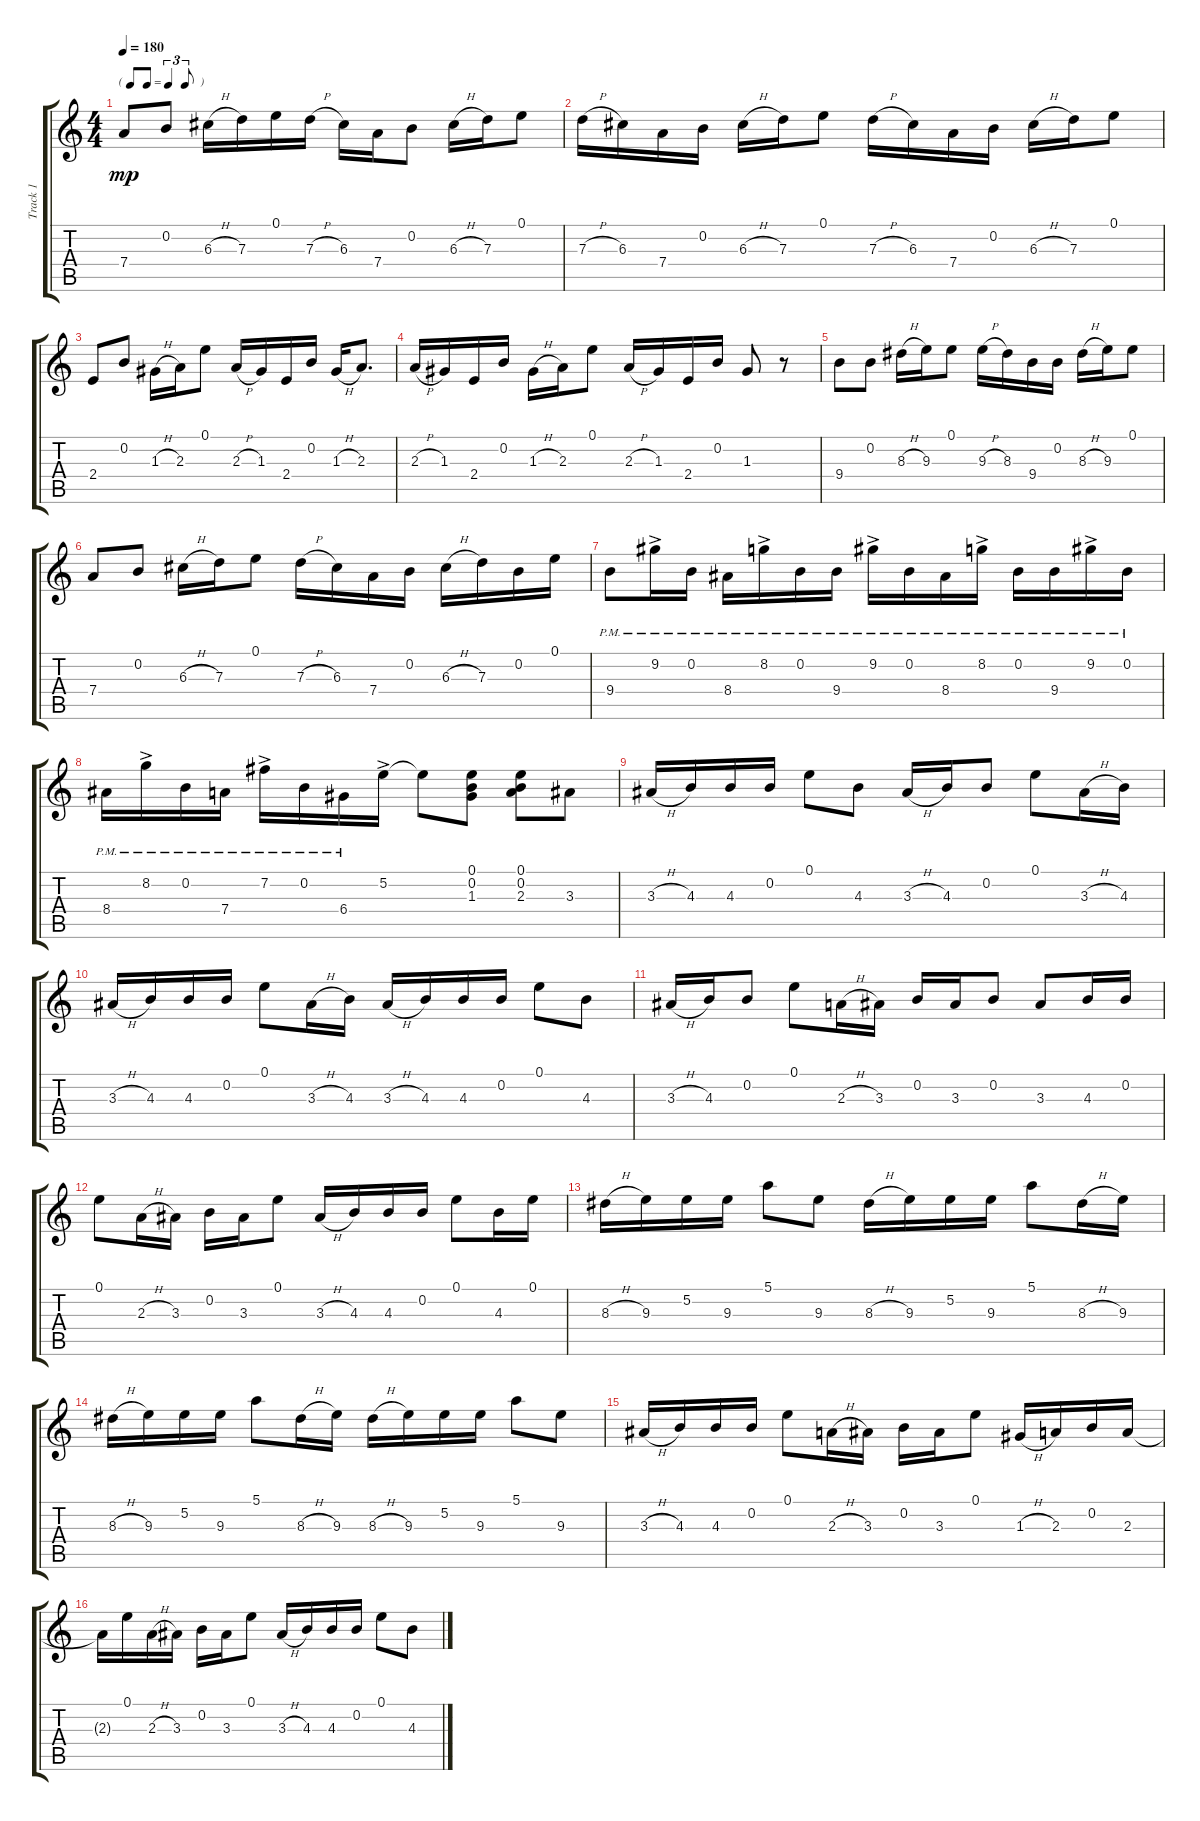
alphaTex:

\track ("Track 1" "Track 1") {instrument electricguitarclean}
\staff {score tabs}
\tuning (E4 B3 G3 D3 A2 E2) {hide}
\ts (4 4)
\tf triplet8th
\tempo 180
\clef g2
\ks c
7.4.8{lyrics (0 "") lyrics (1 "") lyrics (2 "") lyrics (3 "") lyrics (4 "") dy mp} 0.2.8{lyrics (0 "") lyrics (1 "") lyrics (2 "") lyrics (3 "") lyrics (4 "")} 6.3{h}.16{lyrics (0 "") lyrics (1 "") lyrics (2 "") lyrics (3 "") lyrics (4 "")} 7.3.16{lyrics (0 "") lyrics (1 "") lyrics (2 "") lyrics (3 "") lyrics (4 "")} 0.1.16{lyrics (0 "") lyrics (1 "") lyrics (2 "") lyrics (3 "") lyrics (4 "")} 7.3{h}.16{lyrics (0 "") lyrics (1 "") lyrics (2 "") lyrics (3 "") lyrics (4 "")} 6.3.16{lyrics (0 "") lyrics (1 "") lyrics (2 "") lyrics (3 "") lyrics (4 "")} 7.4.16{lyrics (0 "") lyrics (1 "") lyrics (2 "") lyrics (3 "") lyrics (4 "")} 0.2.8{lyrics (0 "") lyrics (1 "") lyrics (2 "") lyrics (3 "") lyrics (4 "")} 6.3{h}.16{lyrics (0 "") lyrics (1 "") lyrics (2 "") lyrics (3 "") lyrics (4 "")} 7.3.16{lyrics (0 "") lyrics (1 "") lyrics (2 "") lyrics (3 "") lyrics (4 "")} 0.1.8{lyrics (0 "") lyrics (1 "") lyrics (2 "") lyrics (3 "") lyrics (4 "")} |
7.3{h}.16{lyrics (0 "") lyrics (1 "") lyrics (2 "") lyrics (3 "") lyrics (4 "")} 6.3.16{lyrics (0 "") lyrics (1 "") lyrics (2 "") lyrics (3 "") lyrics (4 "")} 7.4.16{lyrics (0 "") lyrics (1 "") lyrics (2 "") lyrics (3 "") lyrics (4 "")} 0.2.16{lyrics (0 "") lyrics (1 "") lyrics (2 "") lyrics (3 "") lyrics (4 "")} 6.3{h}.16{lyrics (0 "") lyrics (1 "") lyrics (2 "") lyrics (3 "") lyrics (4 "")} 7.3.16{lyrics (0 "") lyrics (1 "") lyrics (2 "") lyrics (3 "") lyrics (4 "")} 0.1.8{lyrics (0 "") lyrics (1 "") lyrics (2 "") lyrics (3 "") lyrics (4 "")} 7.3{h}.16{lyrics (0 "") lyrics (1 "") lyrics (2 "") lyrics (3 "") lyrics (4 "")} 6.3.16{lyrics (0 "") lyrics (1 "") lyrics (2 "") lyrics (3 "") lyrics (4 "")} 7.4.16{lyrics (0 "") lyrics (1 "") lyrics (2 "") lyrics (3 "") lyrics (4 "")} 0.2.16{lyrics (0 "") lyrics (1 "") lyrics (2 "") lyrics (3 "") lyrics (4 "")} 6.3{h}.16{lyrics (0 "") lyrics (1 "") lyrics (2 "") lyrics (3 "") lyrics (4 "")} 7.3.16{lyrics (0 "") lyrics (1 "") lyrics (2 "") lyrics (3 "") lyrics (4 "")} 0.1.8{lyrics (0 "") lyrics (1 "") lyrics (2 "") lyrics (3 "") lyrics (4 "")} |
2.4.8{lyrics (0 "") lyrics (1 "") lyrics (2 "") lyrics (3 "") lyrics (4 "")} 0.2.8{lyrics (0 "") lyrics (1 "") lyrics (2 "") lyrics (3 "") lyrics (4 "")} 1.3{h}.16{lyrics (0 "") lyrics (1 "") lyrics (2 "") lyrics (3 "") lyrics (4 "")} 2.3.16{lyrics (0 "") lyrics (1 "") lyrics (2 "") lyrics (3 "") lyrics (4 "")} 0.1.8{lyrics (0 "") lyrics (1 "") lyrics (2 "") lyrics (3 "") lyrics (4 "")} 2.3{h}.16{lyrics (0 "") lyrics (1 "") lyrics (2 "") lyrics (3 "") lyrics (4 "")} 1.3.16{lyrics (0 "") lyrics (1 "") lyrics (2 "") lyrics (3 "") lyrics (4 "")} 2.4.16{lyrics (0 "") lyrics (1 "") lyrics (2 "") lyrics (3 "") lyrics (4 "")} 0.2.16{lyrics (0 "") lyrics (1 "") lyrics (2 "") lyrics (3 "") lyrics (4 "")} 1.3{h}.16{lyrics (0 "") lyrics (1 "") lyrics (2 "") lyrics (3 "") lyrics (4 "")} 2.3.8{d lyrics (0 "") lyrics (1 "") lyrics (2 "") lyrics (3 "") lyrics (4 "")} |
2.3{h}.16{lyrics (0 "") lyrics (1 "") lyrics (2 "") lyrics (3 "") lyrics (4 "")} 1.3.16{lyrics (0 "") lyrics (1 "") lyrics (2 "") lyrics (3 "") lyrics (4 "")} 2.4.16{lyrics (0 "") lyrics (1 "") lyrics (2 "") lyrics (3 "") lyrics (4 "")} 0.2.16{lyrics (0 "") lyrics (1 "") lyrics (2 "") lyrics (3 "") lyrics (4 "")} 1.3{h}.16{lyrics (0 "") lyrics (1 "") lyrics (2 "") lyrics (3 "") lyrics (4 "")} 2.3.16{lyrics (0 "") lyrics (1 "") lyrics (2 "") lyrics (3 "") lyrics (4 "")} 0.1.8{lyrics (0 "") lyrics (1 "") lyrics (2 "") lyrics (3 "") lyrics (4 "")} 2.3{h}.16{lyrics (0 "") lyrics (1 "") lyrics (2 "") lyrics (3 "") lyrics (4 "")} 1.3.16{lyrics (0 "") lyrics (1 "") lyrics (2 "") lyrics (3 "") lyrics (4 "")} 2.4.16{lyrics (0 "") lyrics (1 "") lyrics (2 "") lyrics (3 "") lyrics (4 "")} 0.2.16{lyrics (0 "") lyrics (1 "") lyrics (2 "") lyrics (3 "") lyrics (4 "")} 1.3.8{lyrics (0 "") lyrics (1 "") lyrics (2 "") lyrics (3 "") lyrics (4 "")} r.8 |
9.4.8{lyrics (0 "") lyrics (1 "") lyrics (2 "") lyrics (3 "") lyrics (4 "")} 0.2.8{lyrics (0 "") lyrics (1 "") lyrics (2 "") lyrics (3 "") lyrics (4 "")} 8.3{h}.16{lyrics (0 "") lyrics (1 "") lyrics (2 "") lyrics (3 "") lyrics (4 "")} 9.3.16{lyrics (0 "") lyrics (1 "") lyrics (2 "") lyrics (3 "") lyrics (4 "")} 0.1.8{lyrics (0 "") lyrics (1 "") lyrics (2 "") lyrics (3 "") lyrics (4 "")} 9.3{h}.16{lyrics (0 "") lyrics (1 "") lyrics (2 "") lyrics (3 "") lyrics (4 "")} 8.3.16{lyrics (0 "") lyrics (1 "") lyrics (2 "") lyrics (3 "") lyrics (4 "")} 9.4.16{lyrics (0 "") lyrics (1 "") lyrics (2 "") lyrics (3 "") lyrics (4 "")} 0.2.16{lyrics (0 "") lyrics (1 "") lyrics (2 "") lyrics (3 "") lyrics (4 "")} 8.3{h}.16{lyrics (0 "") lyrics (1 "") lyrics (2 "") lyrics (3 "") lyrics (4 "")} 9.3.16{lyrics (0 "") lyrics (1 "") lyrics (2 "") lyrics (3 "") lyrics (4 "")} 0.1.8{lyrics (0 "") lyrics (1 "") lyrics (2 "") lyrics (3 "") lyrics (4 "")} |
7.4.8{lyrics (0 "") lyrics (1 "") lyrics (2 "") lyrics (3 "") lyrics (4 "")} 0.2.8{lyrics (0 "") lyrics (1 "") lyrics (2 "") lyrics (3 "") lyrics (4 "")} 6.3{h}.16{lyrics (0 "") lyrics (1 "") lyrics (2 "") lyrics (3 "") lyrics (4 "")} 7.3.16{lyrics (0 "") lyrics (1 "") lyrics (2 "") lyrics (3 "") lyrics (4 "")} 0.1.8{lyrics (0 "") lyrics (1 "") lyrics (2 "") lyrics (3 "") lyrics (4 "")} 7.3{h}.16{lyrics (0 "") lyrics (1 "") lyrics (2 "") lyrics (3 "") lyrics (4 "")} 6.3.16{lyrics (0 "") lyrics (1 "") lyrics (2 "") lyrics (3 "") lyrics (4 "")} 7.4.16{lyrics (0 "") lyrics (1 "") lyrics (2 "") lyrics (3 "") lyrics (4 "")} 0.2.16{lyrics (0 "") lyrics (1 "") lyrics (2 "") lyrics (3 "") lyrics (4 "")} 6.3{h}.16{lyrics (0 "") lyrics (1 "") lyrics (2 "") lyrics (3 "") lyrics (4 "")} 7.3.16{lyrics (0 "") lyrics (1 "") lyrics (2 "") lyrics (3 "") lyrics (4 "")} 0.2.16{lyrics (0 "") lyrics (1 "") lyrics (2 "") lyrics (3 "") lyrics (4 "")} 0.1.16{lyrics (0 "") lyrics (1 "") lyrics (2 "") lyrics (3 "") lyrics (4 "")} |
9.4{pm}.8{lyrics (0 "") lyrics (1 "") lyrics (2 "") lyrics (3 "") lyrics (4 "")} 9.2{ac pm}.16{lyrics (0 "") lyrics (1 "") lyrics (2 "") lyrics (3 "") lyrics (4 "")} 0.2{pm}.16{lyrics (0 "") lyrics (1 "") lyrics (2 "") lyrics (3 "") lyrics (4 "")} 8.4{pm}.16{lyrics (0 "") lyrics (1 "") lyrics (2 "") lyrics (3 "") lyrics (4 "")} 8.2{ac pm}.16{lyrics (0 "") lyrics (1 "") lyrics (2 "") lyrics (3 "") lyrics (4 "")} 0.2{pm}.16{lyrics (0 "") lyrics (1 "") lyrics (2 "") lyrics (3 "") lyrics (4 "")} 9.4{pm}.16{lyrics (0 "") lyrics (1 "") lyrics (2 "") lyrics (3 "") lyrics (4 "")} 9.2{ac pm}.16{lyrics (0 "") lyrics (1 "") lyrics (2 "") lyrics (3 "") lyrics (4 "")} 0.2{pm}.16{lyrics (0 "") lyrics (1 "") lyrics (2 "") lyrics (3 "") lyrics (4 "")} 8.4{pm}.16{lyrics (0 "") lyrics (1 "") lyrics (2 "") lyrics (3 "") lyrics (4 "")} 8.2{ac pm}.16{lyrics (0 "") lyrics (1 "") lyrics (2 "") lyrics (3 "") lyrics (4 "")} 0.2{pm}.16{lyrics (0 "") lyrics (1 "") lyrics (2 "") lyrics (3 "") lyrics (4 "")} 9.4{pm}.16{lyrics (0 "") lyrics (1 "") lyrics (2 "") lyrics (3 "") lyrics (4 "")} 9.2{ac pm}.16{lyrics (0 "") lyrics (1 "") lyrics (2 "") lyrics (3 "") lyrics (4 "")} 0.2{pm}.16{lyrics (0 "") lyrics (1 "") lyrics (2 "") lyrics (3 "") lyrics (4 "")} |
8.4{pm}.16{lyrics (0 "") lyrics (1 "") lyrics (2 "") lyrics (3 "") lyrics (4 "")} 8.2{ac pm}.16{lyrics (0 "") lyrics (1 "") lyrics (2 "") lyrics (3 "") lyrics (4 "")} 0.2{pm}.16{lyrics (0 "") lyrics (1 "") lyrics (2 "") lyrics (3 "") lyrics (4 "")} 7.4{pm}.16{lyrics (0 "") lyrics (1 "") lyrics (2 "") lyrics (3 "") lyrics (4 "")} 7.2{ac pm}.16{lyrics (0 "") lyrics (1 "") lyrics (2 "") lyrics (3 "") lyrics (4 "")} 0.2{pm}.16{lyrics (0 "") lyrics (1 "") lyrics (2 "") lyrics (3 "") lyrics (4 "")} 6.4{pm}.16{lyrics (0 "") lyrics (1 "") lyrics (2 "") lyrics (3 "") lyrics (4 "")} 5.2{ac}.16{lyrics (0 "") lyrics (1 "") lyrics (2 "") lyrics (3 "") lyrics (4 "")} 5.2{t}.8{lyrics (0 "") lyrics (1 "") lyrics (2 "") lyrics (3 "") lyrics (4 "")} (0.1 0.2 1.3).8{lyrics (0 "") lyrics (1 "") lyrics (2 "") lyrics (3 "") lyrics (4 "")} (0.1 0.2 2.3).8{lyrics (0 "") lyrics (1 "") lyrics (2 "") lyrics (3 "") lyrics (4 "")} 3.3.8{lyrics (0 "") lyrics (1 "") lyrics (2 "") lyrics (3 "") lyrics (4 "")} |
3.3{h}.16{lyrics (0 "") lyrics (1 "") lyrics (2 "") lyrics (3 "") lyrics (4 "")} 4.3.16{lyrics (0 "") lyrics (1 "") lyrics (2 "") lyrics (3 "") lyrics (4 "")} 4.3.16{lyrics (0 "") lyrics (1 "") lyrics (2 "") lyrics (3 "") lyrics (4 "")} 0.2.16{lyrics (0 "") lyrics (1 "") lyrics (2 "") lyrics (3 "") lyrics (4 "")} 0.1.8{lyrics (0 "") lyrics (1 "") lyrics (2 "") lyrics (3 "") lyrics (4 "")} 4.3.8{lyrics (0 "") lyrics (1 "") lyrics (2 "") lyrics (3 "") lyrics (4 "")} 3.3{h}.16{lyrics (0 "") lyrics (1 "") lyrics (2 "") lyrics (3 "") lyrics (4 "")} 4.3.16{lyrics (0 "") lyrics (1 "") lyrics (2 "") lyrics (3 "") lyrics (4 "")} 0.2.8{lyrics (0 "") lyrics (1 "") lyrics (2 "") lyrics (3 "") lyrics (4 "")} 0.1.8{lyrics (0 "") lyrics (1 "") lyrics (2 "") lyrics (3 "") lyrics (4 "")} 3.3{h}.16{lyrics (0 "") lyrics (1 "") lyrics (2 "") lyrics (3 "") lyrics (4 "")} 4.3.16{lyrics (0 "") lyrics (1 "") lyrics (2 "") lyrics (3 "") lyrics (4 "")} |
3.3{h}.16{lyrics (0 "") lyrics (1 "") lyrics (2 "") lyrics (3 "") lyrics (4 "")} 4.3.16{lyrics (0 "") lyrics (1 "") lyrics (2 "") lyrics (3 "") lyrics (4 "")} 4.3.16{lyrics (0 "") lyrics (1 "") lyrics (2 "") lyrics (3 "") lyrics (4 "")} 0.2.16{lyrics (0 "") lyrics (1 "") lyrics (2 "") lyrics (3 "") lyrics (4 "")} 0.1.8{lyrics (0 "") lyrics (1 "") lyrics (2 "") lyrics (3 "") lyrics (4 "")} 3.3{h}.16{lyrics (0 "") lyrics (1 "") lyrics (2 "") lyrics (3 "") lyrics (4 "")} 4.3.16{lyrics (0 "") lyrics (1 "") lyrics (2 "") lyrics (3 "") lyrics (4 "")} 3.3{h}.16{lyrics (0 "") lyrics (1 "") lyrics (2 "") lyrics (3 "") lyrics (4 "")} 4.3.16{lyrics (0 "") lyrics (1 "") lyrics (2 "") lyrics (3 "") lyrics (4 "")} 4.3.16{lyrics (0 "") lyrics (1 "") lyrics (2 "") lyrics (3 "") lyrics (4 "")} 0.2.16{lyrics (0 "") lyrics (1 "") lyrics (2 "") lyrics (3 "") lyrics (4 "")} 0.1.8{lyrics (0 "") lyrics (1 "") lyrics (2 "") lyrics (3 "") lyrics (4 "")} 4.3.8{lyrics (0 "") lyrics (1 "") lyrics (2 "") lyrics (3 "") lyrics (4 "")} |
3.3{h}.16{lyrics (0 "") lyrics (1 "") lyrics (2 "") lyrics (3 "") lyrics (4 "")} 4.3.16{lyrics (0 "") lyrics (1 "") lyrics (2 "") lyrics (3 "") lyrics (4 "")} 0.2.8{lyrics (0 "") lyrics (1 "") lyrics (2 "") lyrics (3 "") lyrics (4 "")} 0.1.8{lyrics (0 "") lyrics (1 "") lyrics (2 "") lyrics (3 "") lyrics (4 "")} 2.3{h}.16{lyrics (0 "") lyrics (1 "") lyrics (2 "") lyrics (3 "") lyrics (4 "")} 3.3.16{lyrics (0 "") lyrics (1 "") lyrics (2 "") lyrics (3 "") lyrics (4 "")} 0.2.16{lyrics (0 "") lyrics (1 "") lyrics (2 "") lyrics (3 "") lyrics (4 "")} 3.3.16{lyrics (0 "") lyrics (1 "") lyrics (2 "") lyrics (3 "") lyrics (4 "")} 0.2.8{lyrics (0 "") lyrics (1 "") lyrics (2 "") lyrics (3 "") lyrics (4 "")} 3.3.8{lyrics (0 "") lyrics (1 "") lyrics (2 "") lyrics (3 "") lyrics (4 "")} 4.3.16{lyrics (0 "") lyrics (1 "") lyrics (2 "") lyrics (3 "") lyrics (4 "")} 0.2.16{lyrics (0 "") lyrics (1 "") lyrics (2 "") lyrics (3 "") lyrics (4 "")} |
0.1.8{lyrics (0 "") lyrics (1 "") lyrics (2 "") lyrics (3 "") lyrics (4 "")} 2.3{h}.16{lyrics (0 "") lyrics (1 "") lyrics (2 "") lyrics (3 "") lyrics (4 "")} 3.3.16{lyrics (0 "") lyrics (1 "") lyrics (2 "") lyrics (3 "") lyrics (4 "")} 0.2.16{lyrics (0 "") lyrics (1 "") lyrics (2 "") lyrics (3 "") lyrics (4 "")} 3.3.16{lyrics (0 "") lyrics (1 "") lyrics (2 "") lyrics (3 "") lyrics (4 "")} 0.1.8{lyrics (0 "") lyrics (1 "") lyrics (2 "") lyrics (3 "") lyrics (4 "")} 3.3{h}.16{lyrics (0 "") lyrics (1 "") lyrics (2 "") lyrics (3 "") lyrics (4 "")} 4.3.16{lyrics (0 "") lyrics (1 "") lyrics (2 "") lyrics (3 "") lyrics (4 "")} 4.3.16{lyrics (0 "") lyrics (1 "") lyrics (2 "") lyrics (3 "") lyrics (4 "")} 0.2.16{lyrics (0 "") lyrics (1 "") lyrics (2 "") lyrics (3 "") lyrics (4 "")} 0.1.8{lyrics (0 "") lyrics (1 "") lyrics (2 "") lyrics (3 "") lyrics (4 "")} 4.3.16{lyrics (0 "") lyrics (1 "") lyrics (2 "") lyrics (3 "") lyrics (4 "")} 0.1.16{lyrics (0 "") lyrics (1 "") lyrics (2 "") lyrics (3 "") lyrics (4 "")} |
8.3{h}.16{lyrics (0 "") lyrics (1 "") lyrics (2 "") lyrics (3 "") lyrics (4 "")} 9.3.16{lyrics (0 "") lyrics (1 "") lyrics (2 "") lyrics (3 "") lyrics (4 "")} 5.2.16{lyrics (0 "") lyrics (1 "") lyrics (2 "") lyrics (3 "") lyrics (4 "")} 9.3.16{lyrics (0 "") lyrics (1 "") lyrics (2 "") lyrics (3 "") lyrics (4 "")} 5.1.8{lyrics (0 "") lyrics (1 "") lyrics (2 "") lyrics (3 "") lyrics (4 "")} 9.3.8{lyrics (0 "") lyrics (1 "") lyrics (2 "") lyrics (3 "") lyrics (4 "")} 8.3{h}.16{lyrics (0 "") lyrics (1 "") lyrics (2 "") lyrics (3 "") lyrics (4 "")} 9.3.16{lyrics (0 "") lyrics (1 "") lyrics (2 "") lyrics (3 "") lyrics (4 "")} 5.2.16{lyrics (0 "") lyrics (1 "") lyrics (2 "") lyrics (3 "") lyrics (4 "")} 9.3.16{lyrics (0 "") lyrics (1 "") lyrics (2 "") lyrics (3 "") lyrics (4 "")} 5.1.8{lyrics (0 "") lyrics (1 "") lyrics (2 "") lyrics (3 "") lyrics (4 "")} 8.3{h}.16{lyrics (0 "") lyrics (1 "") lyrics (2 "") lyrics (3 "") lyrics (4 "")} 9.3.16{lyrics (0 "") lyrics (1 "") lyrics (2 "") lyrics (3 "") lyrics (4 "")} |
8.3{h}.16{lyrics (0 "") lyrics (1 "") lyrics (2 "") lyrics (3 "") lyrics (4 "")} 9.3.16{lyrics (0 "") lyrics (1 "") lyrics (2 "") lyrics (3 "") lyrics (4 "")} 5.2.16{lyrics (0 "") lyrics (1 "") lyrics (2 "") lyrics (3 "") lyrics (4 "")} 9.3.16{lyrics (0 "") lyrics (1 "") lyrics (2 "") lyrics (3 "") lyrics (4 "")} 5.1.8{lyrics (0 "") lyrics (1 "") lyrics (2 "") lyrics (3 "") lyrics (4 "")} 8.3{h}.16{lyrics (0 "") lyrics (1 "") lyrics (2 "") lyrics (3 "") lyrics (4 "")} 9.3.16{lyrics (0 "") lyrics (1 "") lyrics (2 "") lyrics (3 "") lyrics (4 "")} 8.3{h}.16{lyrics (0 "") lyrics (1 "") lyrics (2 "") lyrics (3 "") lyrics (4 "")} 9.3.16{lyrics (0 "") lyrics (1 "") lyrics (2 "") lyrics (3 "") lyrics (4 "")} 5.2.16{lyrics (0 "") lyrics (1 "") lyrics (2 "") lyrics (3 "") lyrics (4 "")} 9.3.16{lyrics (0 "") lyrics (1 "") lyrics (2 "") lyrics (3 "") lyrics (4 "")} 5.1.8{lyrics (0 "") lyrics (1 "") lyrics (2 "") lyrics (3 "") lyrics (4 "")} 9.3.8{lyrics (0 "") lyrics (1 "") lyrics (2 "") lyrics (3 "") lyrics (4 "")} |
3.3{h}.16{lyrics (0 "") lyrics (1 "") lyrics (2 "") lyrics (3 "") lyrics (4 "")} 4.3.16{lyrics (0 "") lyrics (1 "") lyrics (2 "") lyrics (3 "") lyrics (4 "")} 4.3.16{lyrics (0 "") lyrics (1 "") lyrics (2 "") lyrics (3 "") lyrics (4 "")} 0.2.16{lyrics (0 "") lyrics (1 "") lyrics (2 "") lyrics (3 "") lyrics (4 "")} 0.1.8{lyrics (0 "") lyrics (1 "") lyrics (2 "") lyrics (3 "") lyrics (4 "")} 2.3{h}.16{lyrics (0 "") lyrics (1 "") lyrics (2 "") lyrics (3 "") lyrics (4 "")} 3.3.16{lyrics (0 "") lyrics (1 "") lyrics (2 "") lyrics (3 "") lyrics (4 "")} 0.2.16{lyrics (0 "") lyrics (1 "") lyrics (2 "") lyrics (3 "") lyrics (4 "")} 3.3.16{lyrics (0 "") lyrics (1 "") lyrics (2 "") lyrics (3 "") lyrics (4 "")} 0.1.8{lyrics (0 "") lyrics (1 "") lyrics (2 "") lyrics (3 "") lyrics (4 "")} 1.3{h}.16{lyrics (0 "") lyrics (1 "") lyrics (2 "") lyrics (3 "") lyrics (4 "")} 2.3.16{lyrics (0 "") lyrics (1 "") lyrics (2 "") lyrics (3 "") lyrics (4 "")} 0.2.16{lyrics (0 "") lyrics (1 "") lyrics (2 "") lyrics (3 "") lyrics (4 "")} 2.3.16{lyrics (0 "") lyrics (1 "") lyrics (2 "") lyrics (3 "") lyrics (4 "")} |
2.3{t}.16{lyrics (0 "") lyrics (1 "") lyrics (2 "") lyrics (3 "") lyrics (4 "")} 0.1.16{lyrics (0 "") lyrics (1 "") lyrics (2 "") lyrics (3 "") lyrics (4 "")} 2.3{h}.16{lyrics (0 "") lyrics (1 "") lyrics (2 "") lyrics (3 "") lyrics (4 "")} 3.3.16{lyrics (0 "") lyrics (1 "") lyrics (2 "") lyrics (3 "") lyrics (4 "")} 0.2.16{lyrics (0 "") lyrics (1 "") lyrics (2 "") lyrics (3 "") lyrics (4 "")} 3.3.16{lyrics (0 "") lyrics (1 "") lyrics (2 "") lyrics (3 "") lyrics (4 "")} 0.1.8{lyrics (0 "") lyrics (1 "") lyrics (2 "") lyrics (3 "") lyrics (4 "")} 3.3{h}.16{lyrics (0 "") lyrics (1 "") lyrics (2 "") lyrics (3 "") lyrics (4 "")} 4.3.16{lyrics (0 "") lyrics (1 "") lyrics (2 "") lyrics (3 "") lyrics (4 "")} 4.3.16{lyrics (0 "") lyrics (1 "") lyrics (2 "") lyrics (3 "") lyrics (4 "")} 0.2.16{lyrics (0 "") lyrics (1 "") lyrics (2 "") lyrics (3 "") lyrics (4 "")} 0.1.8{lyrics (0 "") lyrics (1 "") lyrics (2 "") lyrics (3 "") lyrics (4 "")} 4.3.8{lyrics (0 "") lyrics (1 "") lyrics (2 "") lyrics (3 "") lyrics (4 "")}
